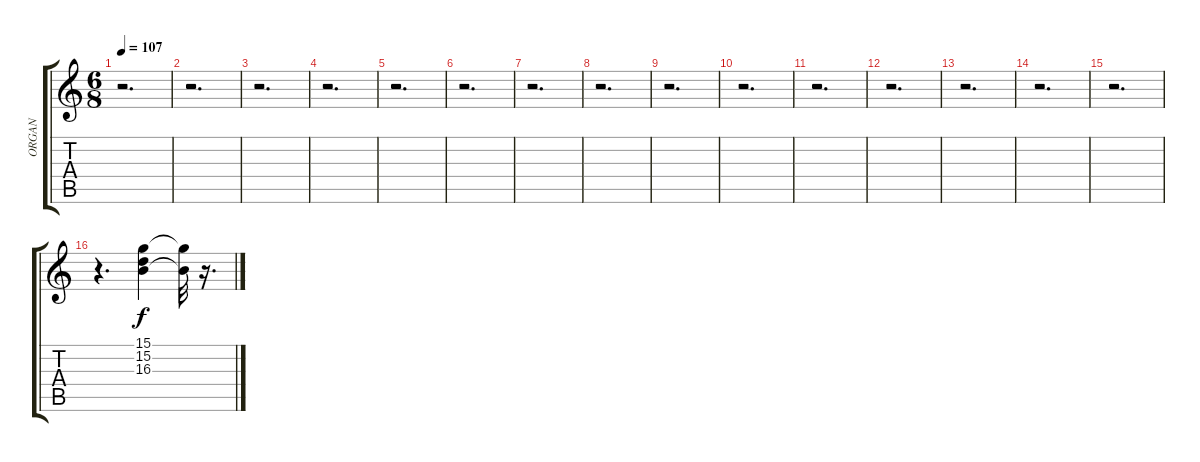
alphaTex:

\track ("ORGAN" "ORGAN") {instrument rockorgan}
\staff {score tabs}
\tuning (E4 B3 G3 D3 A2 E2) {hide}
\ts (6 8)
\tempo 107
\clef g2
\ks c
r.2{d dy f} |
r.2{d} |
r.2{d} |
r.2{d} |
r.2{d} |
r.2{d} |
r.2{d} |
r.2{d} |
r.2{d} |
r.2{d} |
r.2{d} |
r.2{d} |
r.2{d} |
r.2{d} |
r.2{d} |
r.4{d} (15.1 15.2 16.3).4 (15.1{t} 16.3{t}).32 r.16{d}
